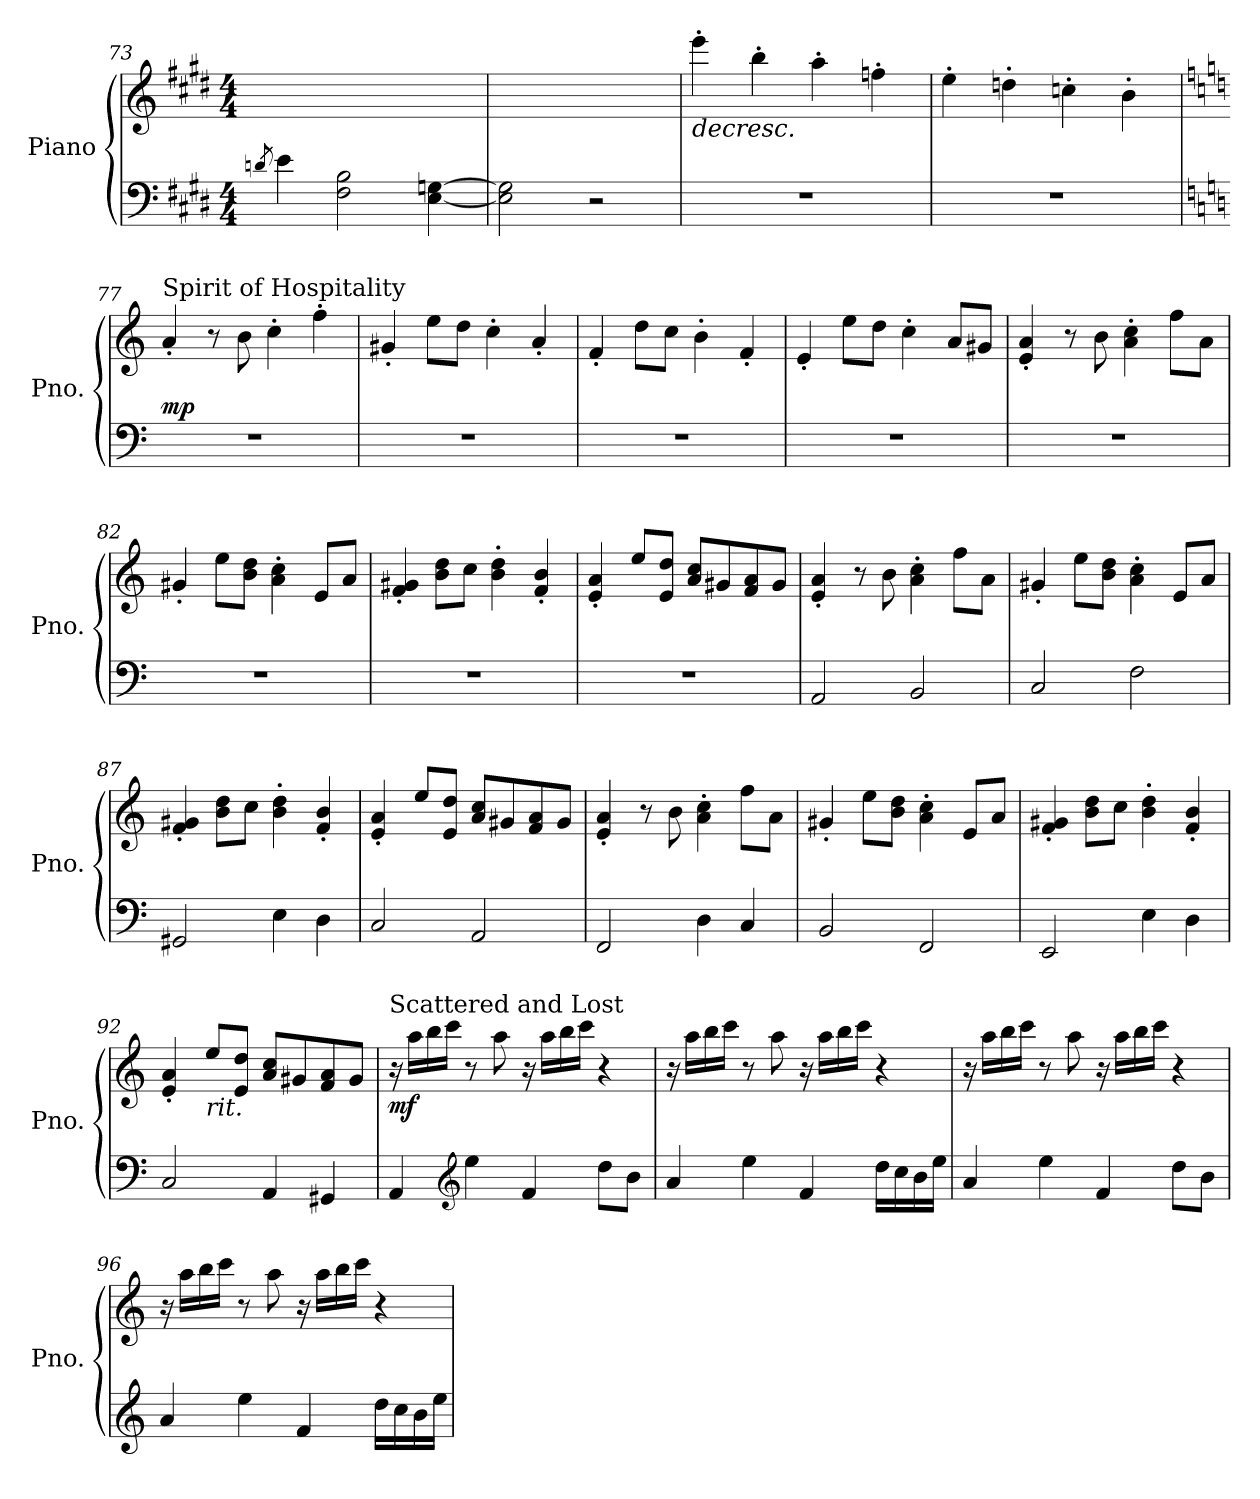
**kern	**kern	**dynam
*part1	*part1	*part1
*staff2	*staff1	*staff1/2
*I"Piano	*	*
*I'Pno.	*	*
*clefF4	*clefG2	*
*k[f#c#g#d#]	*k[f#c#g#d#]	*
*M4/4	*M4/4	*
=73	=73	=73
8qdn/	.	.
4e\	1ryy	.
2F#\ 2B\	.	.
[4E\ [4Gn\	.	.
=74	=74	=74
2E\] 2G\]	1ryy	.
2r	.	.
!!LO:PB:g=z
=75	=75	=75
!	!	!LO:HP:b
1r	4eee'\	>
.	4bb'\	.
.	4aa'\	.
.	4ffn'\	.
=76	=76	=76
1r	4ee'\	.
.	4ddn'\	.
.	4ccn'\	.
.	4b'\	.
=77	=77	=77
*k[]	*k[]	*
*	*MM120	*
!	!LO:TX:a:t=Spirit of Hospitality	!
!	!	!LO:DY:a=2
1r	4a'/	mp
.	8r	]
.	8b\	.
.	4cc'\	.
.	4ff'\	.
=78	=78	=78
1r	4g#X'/	.
.	8ee\L	.
.	8dd\J	.
.	4cc'\	.
.	4a'/	.
=79	=79	=79
1r	4f'/	.
.	8dd\L	.
.	8cc\J	.
.	4b'\	.
.	4f'/	.
=80	=80	=80
1r	4e'/	.
.	8ee\L	.
.	8dd\J	.
.	4cc'\	.
.	8a/L	.
.	8g#X/J	.
=81	=81	=81
1r	4e/' 4a/'	.
.	8r	.
.	8b\	.
.	4a\' 4cc\'	.
.	8ff\L	.
.	8a\J	.
!!LO:LB:g=z
=82	=82	=82
1r	4g#X'/	.
.	8ee\L	.
.	8b\ 8dd\J	.
.	4a\' 4cc\'	.
.	8e/L	.
.	8a/J	.
=83	=83	=83
1r	4f/' 4g#X/'	.
.	8b\ 8dd\L	.
.	8cc\J	.
.	4b\' 4dd\'	.
.	4f/' 4b/'	.
=84	=84	=84
1r	4e/' 4a/'	.
.	8ee/L	.
.	8e/ 8dd/J	.
.	8a/ 8cc/L	.
.	8g#X/	.
.	8f/ 8a/	.
.	8g#/J	.
=85	=85	=85
2AA/	4e/' 4a/'	.
.	8r	.
.	8b\	.
2BB/	4a\' 4cc\'	.
.	8ff\L	.
.	8a\J	.
=86	=86	=86
2C/	4g#X'/	.
.	8ee\L	.
.	8b\ 8dd\J	.
2F\	4a\' 4cc\'	.
.	8e/L	.
.	8a/J	.
=87	=87	=87
2GG#X/	4f/' 4g#X/'	.
.	8b\ 8dd\L	.
.	8cc\J	.
4E\	4b\' 4dd\'	.
4D\	4f/' 4b/'	.
!!LO:LB:g=z
=88	=88	=88
2C/	4e/' 4a/'	.
.	8ee/L	.
.	8e/ 8dd/J	.
2AA/	8a/ 8cc/L	.
.	8g#X/	.
.	8f/ 8a/	.
.	8g#/J	.
=89	=89	=89
2FF/	4e/' 4a/'	.
.	8r	.
.	8b\	.
4D\	4a\' 4cc\'	.
4C/	8ff\L	.
.	8a\J	.
=90	=90	=90
2BB/	4g#X'/	.
.	8ee\L	.
.	8b\ 8dd\J	.
2FF/	4a\' 4cc\'	.
.	8e/L	.
.	8a/J	.
=91	=91	=91
2EE/	4f/' 4g#X/'	.
.	8b\ 8dd\L	.
.	8cc\J	.
4E\	4b\' 4dd\'	.
4D\	4f/' 4b/'	.
=92	=92	=92
2C/	4e/' 4a/'	.
!	!LO:TX:b:i:t=rit.	!
.	8ee/L	.
.	8e/ 8dd/J	.
4AA/	8a/ 8cc/L	.
.	8g#X/	.
4GG#X/	8f/ 8a/	.
.	8g#/J	.
!!LO:LB:g=z
=93	=93	=93
*	*MM105	*
!	!LO:TX:a:t=Scattered and Lost	!
!	!	!LO:DY:b
4AA/	16r	mf
.	16aa\LL	.
.	16bb\	.
.	16ccc\JJ	.
*clefG2	*	*
4ee\	8r	.
.	8aa\	.
4f/	16r	.
.	16aa\LL	.
.	16bb\	.
.	16ccc\JJ	.
8dd\L	4r	.
8b\J	.	.
=94	=94	=94
4a/	16r	.
.	16aa\LL	.
.	16bb\	.
.	16ccc\JJ	.
4ee\	8r	.
.	8aa\	.
4f/	16r	.
.	16aa\LL	.
.	16bb\	.
.	16ccc\JJ	.
16dd\LL	4r	.
16cc\	.	.
16b\	.	.
16ee\JJ	.	.
=95	=95	=95
4a/	16r	.
.	16aa\LL	.
.	16bb\	.
.	16ccc\JJ	.
4ee\	8r	.
.	8aa\	.
4f/	16r	.
.	16aa\LL	.
.	16bb\	.
.	16ccc\JJ	.
8dd\L	4r	.
8b\J	.	.
!!LO:LB:g=z
=96	=96	=96
4a/	16r	.
.	16aa\LL	.
.	16bb\	.
.	16ccc\JJ	.
4ee\	8r	.
.	8aa\	.
4f/	16r	.
.	16aa\LL	.
.	16bb\	.
.	16ccc\JJ	.
16dd\LL	4r	.
16cc\	.	.
16b\	.	.
16ee\JJ	.	.
=	=	=
*-	*-	*-
